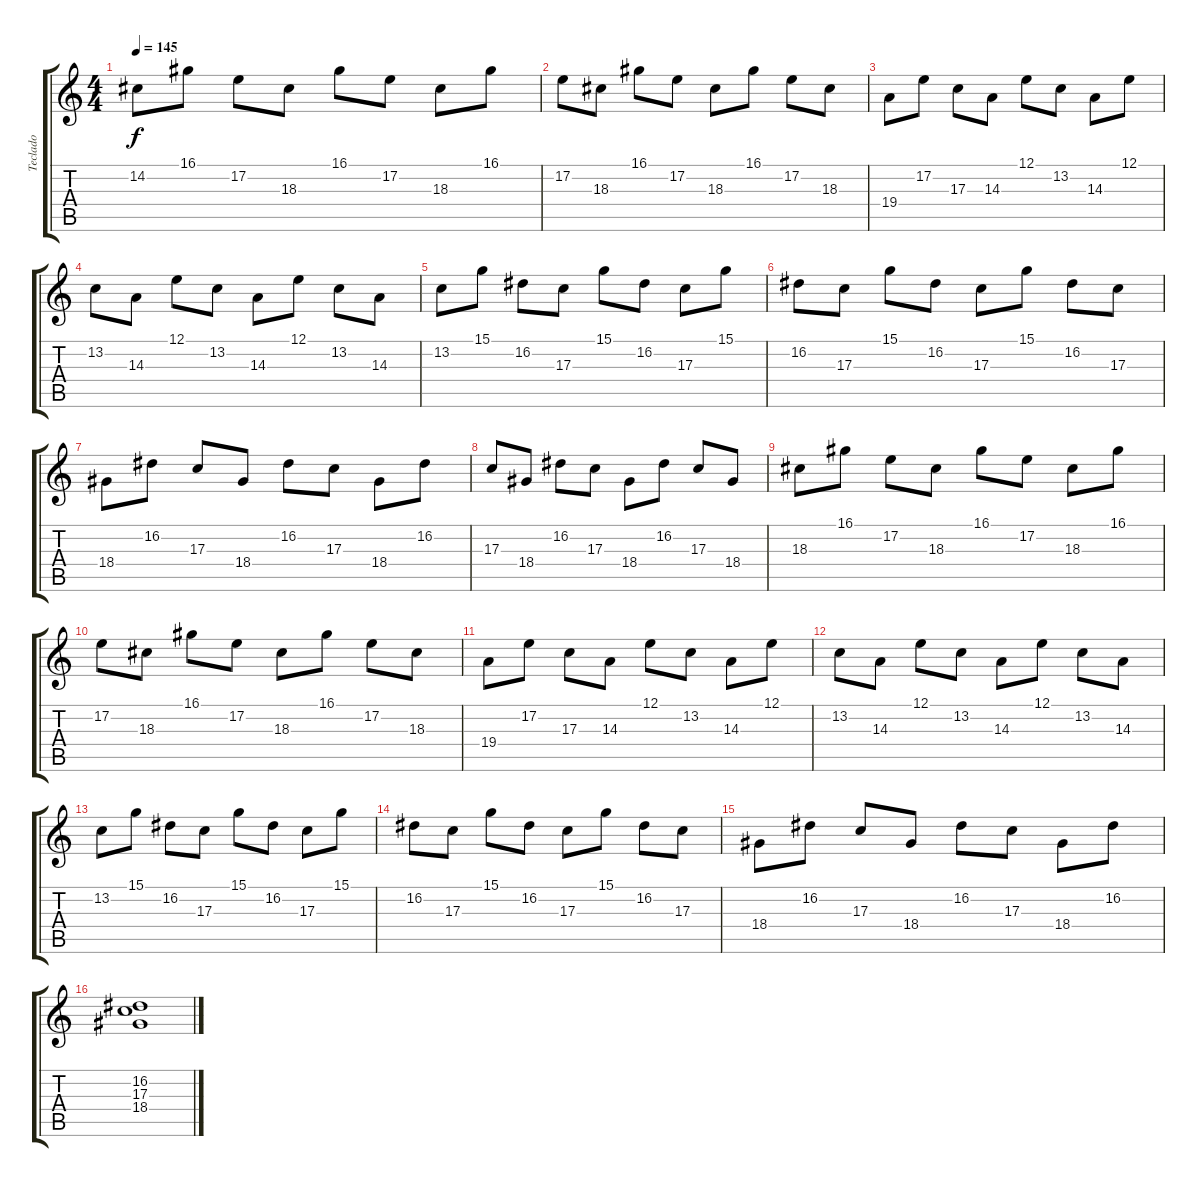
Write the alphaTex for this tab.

\track ("Teclado" "Teclado") {instrument harpsichord}
\staff {score tabs}
\tuning (E4 B3 G3 D3 A2 E2) {hide}
\ts (4 4)
\tempo 145
\clef g2
\ks c
14.2.8{dy f instrument harpsichord} 16.1.8 17.2.8 18.3.8 16.1.8 17.2.8 18.3.8 16.1.8 |
17.2.8 18.3.8 16.1.8 17.2.8 18.3.8 16.1.8 17.2.8 18.3.8 |
19.4.8 17.2.8 17.3.8 14.3.8 12.1.8 13.2.8 14.3.8 12.1.8 |
13.2.8 14.3.8 12.1.8 13.2.8 14.3.8 12.1.8 13.2.8 14.3.8 |
13.2.8 15.1.8 16.2.8 17.3.8 15.1.8 16.2.8 17.3.8 15.1.8 |
16.2.8 17.3.8 15.1.8 16.2.8 17.3.8 15.1.8 16.2.8 17.3.8 |
18.4.8 16.2.8 17.3.8 18.4.8 16.2.8 17.3.8 18.4.8 16.2.8 |
17.3.8 18.4.8 16.2.8 17.3.8 18.4.8 16.2.8 17.3.8 18.4.8 |
18.3.8 16.1.8 17.2.8 18.3.8 16.1.8 17.2.8 18.3.8 16.1.8 |
17.2.8 18.3.8 16.1.8 17.2.8 18.3.8 16.1.8 17.2.8 18.3.8 |
19.4.8 17.2.8 17.3.8 14.3.8 12.1.8 13.2.8 14.3.8 12.1.8 |
13.2.8 14.3.8 12.1.8 13.2.8 14.3.8 12.1.8 13.2.8 14.3.8 |
13.2.8 15.1.8 16.2.8 17.3.8 15.1.8 16.2.8 17.3.8 15.1.8 |
16.2.8 17.3.8 15.1.8 16.2.8 17.3.8 15.1.8 16.2.8 17.3.8 |
18.4.8 16.2.8 17.3.8 18.4.8 16.2.8 17.3.8 18.4.8 16.2.8 |
(16.2 17.3 18.4).1
